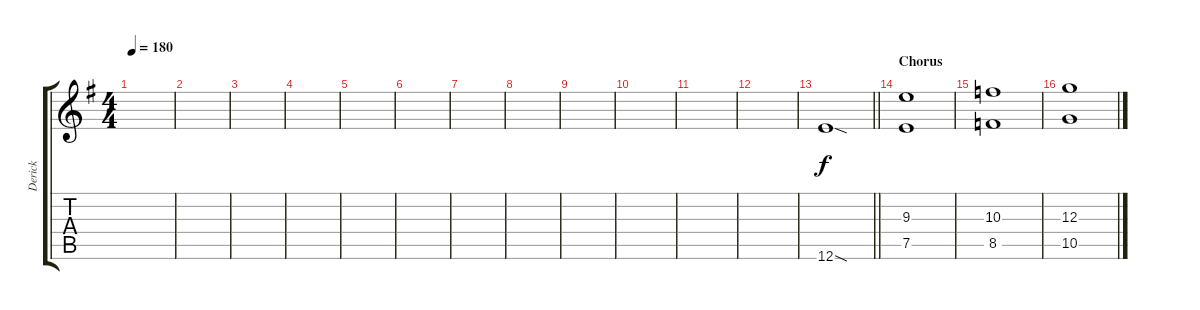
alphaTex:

\track ("Derick" "Derick") {instrument distortionguitar}
\staff {score tabs}
\tuning (E4 B3 G3 D3 A2 E2) {hide}
\ts (4 4)
\tempo 180
\clef g2
\ks g
|
|
|
|
|
|
|
|
|
|
|
|
\barLineRight lightlight
12.6{sod}.1 |
\section ("" "Chorus")
(9.3 7.5).1 |
(10.3 8.5).1 |
(12.3 10.5).1
